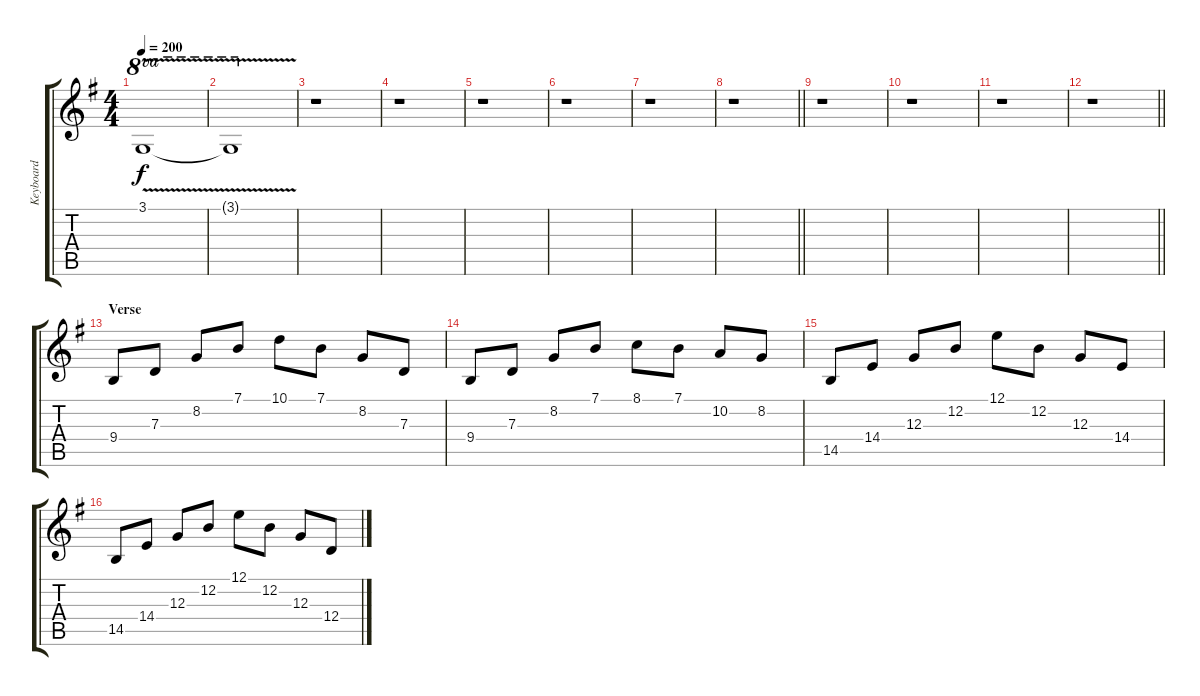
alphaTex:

\track ("Keyboard" "Keyboard") {instrument lead1square}
\staff {score tabs}
\tuning (E4 B3 G3 D3 A2 E2) {hide}
\ts (4 4)
\section ("" "")
\tempo 200
\clef g2
\ks g
3.1{v}.1{ot 8va dy f volume 0} |
3.1{t}.1{ot 8va} |
r.1 |
r.1 |
r.1 |
r.1 |
r.1 |
\barLineRight lightlight
r.1 |
\section ("" "")
r.1 |
r.1 |
r.1 |
\barLineRight lightlight
r.1 |
\section ("" "Verse")
9.4.8{volume 13 instrument pad3polysynth} 7.3.8 8.2.8 7.1.8 10.1.8 7.1.8 8.2.8 7.3.8 |
9.4.8 7.3.8 8.2.8 7.1.8 8.1.8 7.1.8 10.2.8 8.2.8 |
14.5.8 14.4.8 12.3.8 12.2.8 12.1.8 12.2.8 12.3.8 14.4.8 |
14.5.8 14.4.8 12.3.8 12.2.8 12.1.8 12.2.8 12.3.8 12.4.8
